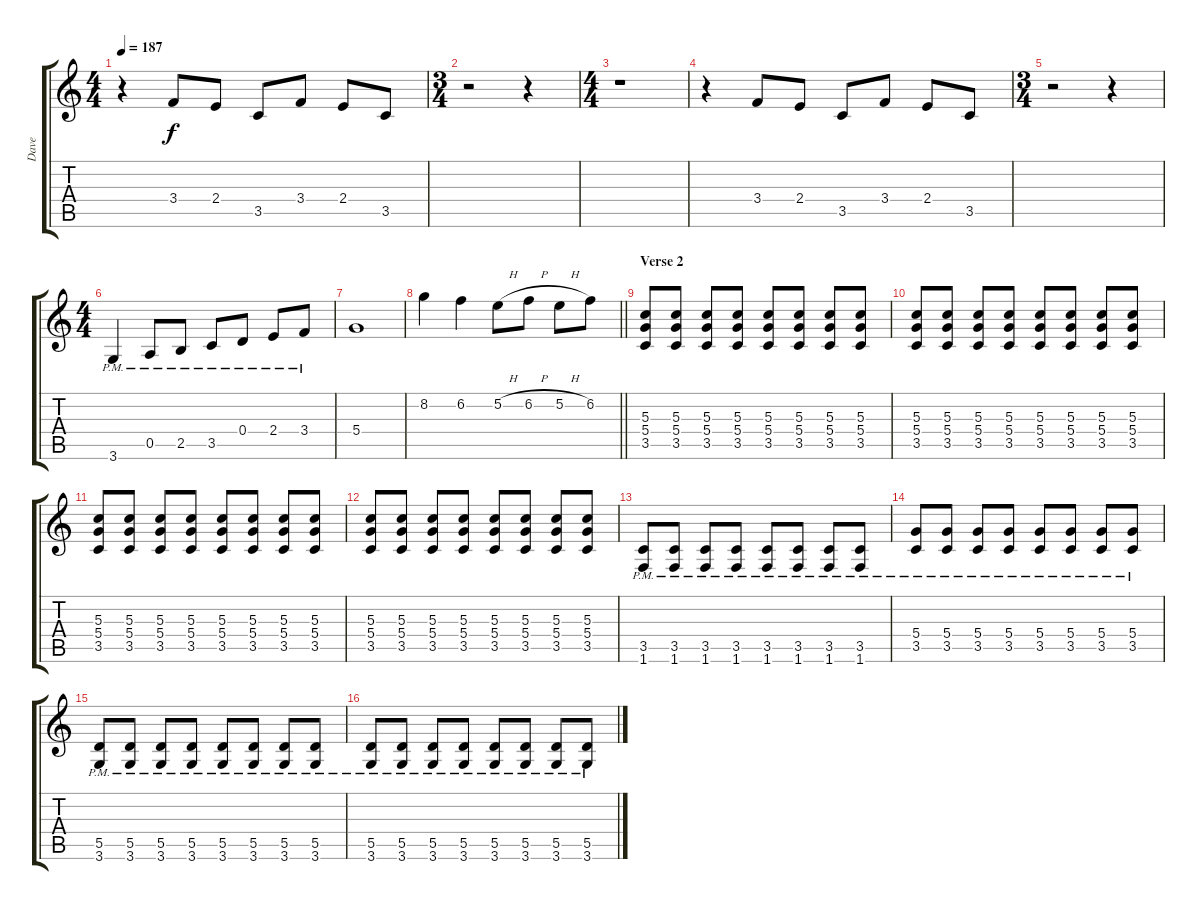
\track ("Dave" "Dave") {instrument distortionguitar}
\staff {score tabs}
\tuning (E4 B3 G3 D3 A2 E2) {hide}
\ts (4 4)
\tempo 187
\clef g2
\ks c
r.4{dy f} 3.4.8 2.4.8 3.5.8 3.4.8 2.4.8 3.5.8 |
\ts (3 4)
r.2 r.4 |
\ts (4 4)
r.1 |
r.4 3.4.8 2.4.8 3.5.8 3.4.8 2.4.8 3.5.8 |
\ts (3 4)
r.2 r.4 |
\ts (4 4)
3.6{pm}.4 0.5{pm}.8 2.5{pm}.8 3.5{pm}.8 0.4{pm}.8 2.4{pm}.8 3.4{pm}.8 |
5.4.1 |
\barLineRight lightlight
8.2.4 6.2.4 5.2{h}.8 6.2{h}.8 5.2{h}.8 6.2.8 |
\section ("" "Verse 2")
(5.3 5.4 3.5).8 (5.3 5.4 3.5).8 (5.3 5.4 3.5).8 (5.3 5.4 3.5).8 (5.3 5.4 3.5).8 (5.3 5.4 3.5).8 (5.3 5.4 3.5).8 (5.3 5.4 3.5).8 |
(5.3 5.4 3.5).8 (5.3 5.4 3.5).8 (5.3 5.4 3.5).8 (5.3 5.4 3.5).8 (5.3 5.4 3.5).8 (5.3 5.4 3.5).8 (5.3 5.4 3.5).8 (5.3 5.4 3.5).8 |
(5.3 5.4 3.5).8 (5.3 5.4 3.5).8 (5.3 5.4 3.5).8 (5.3 5.4 3.5).8 (5.3 5.4 3.5).8 (5.3 5.4 3.5).8 (5.3 5.4 3.5).8 (5.3 5.4 3.5).8 |
(5.3 5.4 3.5).8 (5.3 5.4 3.5).8 (5.3 5.4 3.5).8 (5.3 5.4 3.5).8 (5.3 5.4 3.5).8 (5.3 5.4 3.5).8 (5.3 5.4 3.5).8 (5.3 5.4 3.5).8 |
(3.5{pm} 1.6{pm}).8 (3.5{pm} 1.6{pm}).8 (3.5{pm} 1.6{pm}).8 (3.5{pm} 1.6{pm}).8 (3.5{pm} 1.6{pm}).8 (3.5{pm} 1.6{pm}).8 (3.5{pm} 1.6{pm}).8 (3.5{pm} 1.6{pm}).8 |
(5.4{pm} 3.5{pm}).8 (5.4{pm} 3.5{pm}).8 (5.4{pm} 3.5{pm}).8 (5.4{pm} 3.5{pm}).8 (5.4{pm} 3.5{pm}).8 (5.4{pm} 3.5{pm}).8 (5.4{pm} 3.5{pm}).8 (5.4{pm} 3.5{pm}).8 |
(5.5{pm} 3.6{pm}).8 (5.5{pm} 3.6{pm}).8 (5.5{pm} 3.6{pm}).8 (5.5{pm} 3.6{pm}).8 (5.5{pm} 3.6{pm}).8 (5.5{pm} 3.6{pm}).8 (5.5{pm} 3.6{pm}).8 (5.5{pm} 3.6{pm}).8 |
(5.5{pm} 3.6{pm}).8 (5.5{pm} 3.6{pm}).8 (5.5{pm} 3.6{pm}).8 (5.5{pm} 3.6{pm}).8 (5.5{pm} 3.6{pm}).8 (5.5{pm} 3.6{pm}).8 (5.5{pm} 3.6{pm}).8 (5.5{pm} 3.6{pm}).8
